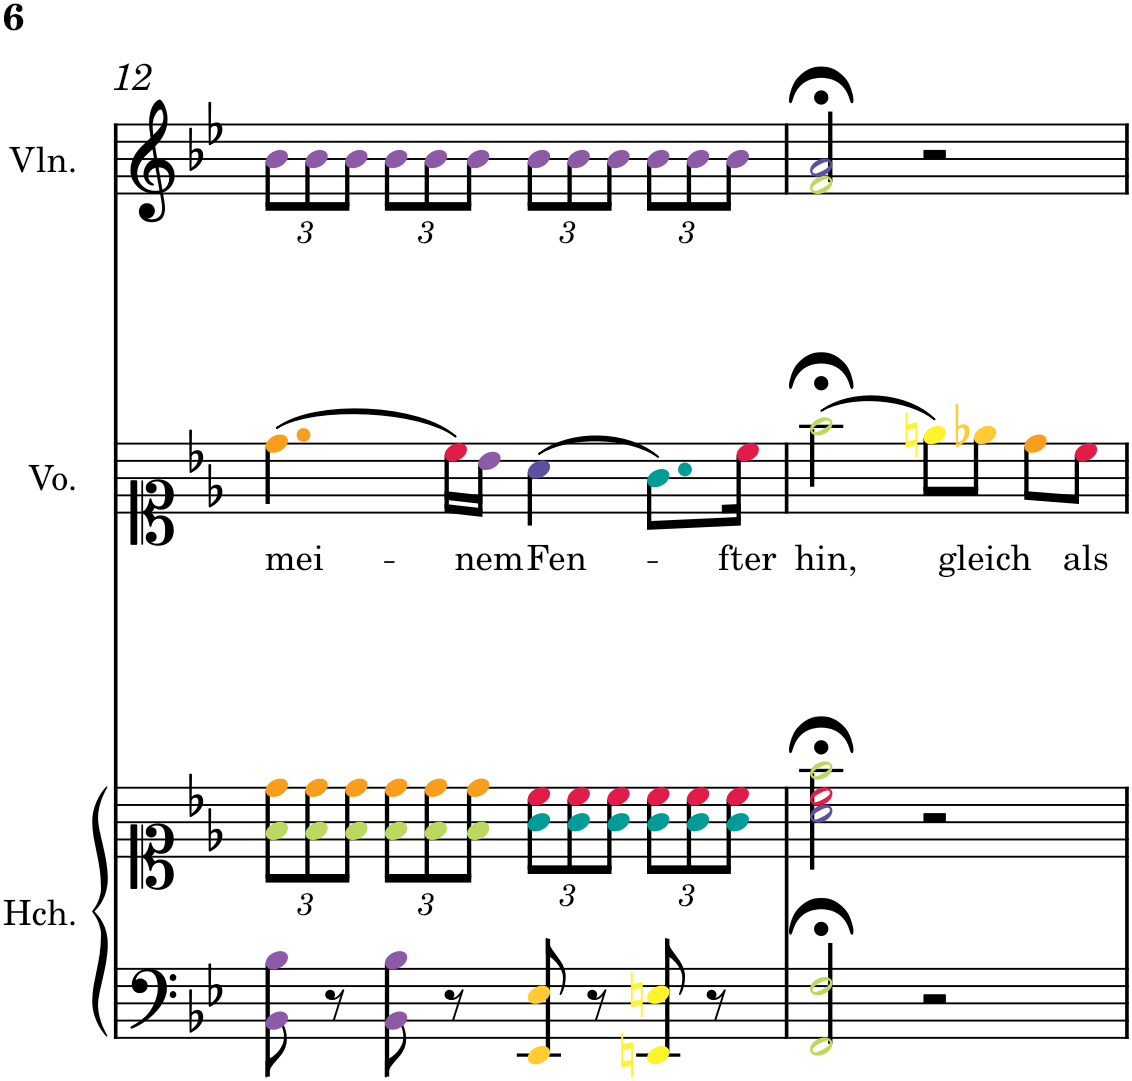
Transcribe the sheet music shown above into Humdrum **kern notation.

**kern	**kern	**kern	**text	**kern
*part3	*part3	*part2	*part2	*part1
*staff4	*staff3	*staff2	*staff2	*staff1
*I"Harpsichord	*	*I"Voice	*	*I"Violin
*I'Hch.	*	*I'Vo.	*	*I'Vln.
!!LO:PB:g=z
*clefF4	*clefC1	*clefC1	*	*clefG2
*k[b-e-]	*k[b-e-]	*k[b-e-]	*	*k[b-e-]
*M4/4	*M4/4	*M4/4	*	*M4/4
*met(c)	*met(c)	*met(c)	*	*met(c)
*	*Xbrackettup	*	*	*
=12	=12	=12	=12	=12
!	!	!	!LO:LY:b	!
*	*	*	*	*Xbrackettup
8BB-i\ 8B-i\	12fj\ 12ddZ\L	(4.ddZ\	mei-	12b-i\L
.	12fj\ 12ddZ\	.	.	12b-i\
8r	.	.	.	.
.	12fj\ 12ddZ\J	.	.	12b-i\J
8BB-i\ 8B-i\	12fj\ 12ddZ\L	.	.	12b-i\L
.	12fj\ 12ddZ\	.	.	12b-i\
8r	.	16ccV\LL)	.	.
.	12fj\ 12ddZ\J	.	.	12b-i\J
!	!	!	!LO:LY:b	!
.	.	16b-i\JJ	-nem	.
!	!	!	!LO:LY:b	!
8EE-N/ 8E-N/	12gl\ 12ccV\L	(4a!\	Fen-	12b-i\L
.	12gl\ 12ccV\	.	.	12b-i\
8r	.	.	.	.
.	12gl\ 12ccV\J	.	.	12b-i\J
8EEn+/ 8En+/	12gl\ 12ccV\L	8.gl\L)	.	12b-i\L
.	12gl\ 12ccV\	.	.	12b-i\
8r	.	.	.	.
.	12gl\ 12ccV\J	.	.	12b-i\J
!	!	!	!LO:LY:b	!
.	.	16ccV\Jk	-fter	.
=13	=13	=13	=13	=13
!	!	!	!LO:LY:b	!
2FFj/;< 2Fj/;<	2a!\;< 2ccV\;< 2ffj\;<	(2ff;<j\	hin,	2fj/;< 2a!/;<
2r	2r	8een+\L)	.	2r
!	!	!	!LO:LY:b	!
.	.	8ee-XN\J	gleich	.
.	.	8ddZ\L	.	.
!	!	!	!LO:LY:b	!
.	.	8ccV\J	als	.
=	=	=	=	=
*-	*-	*-	*-	*-
